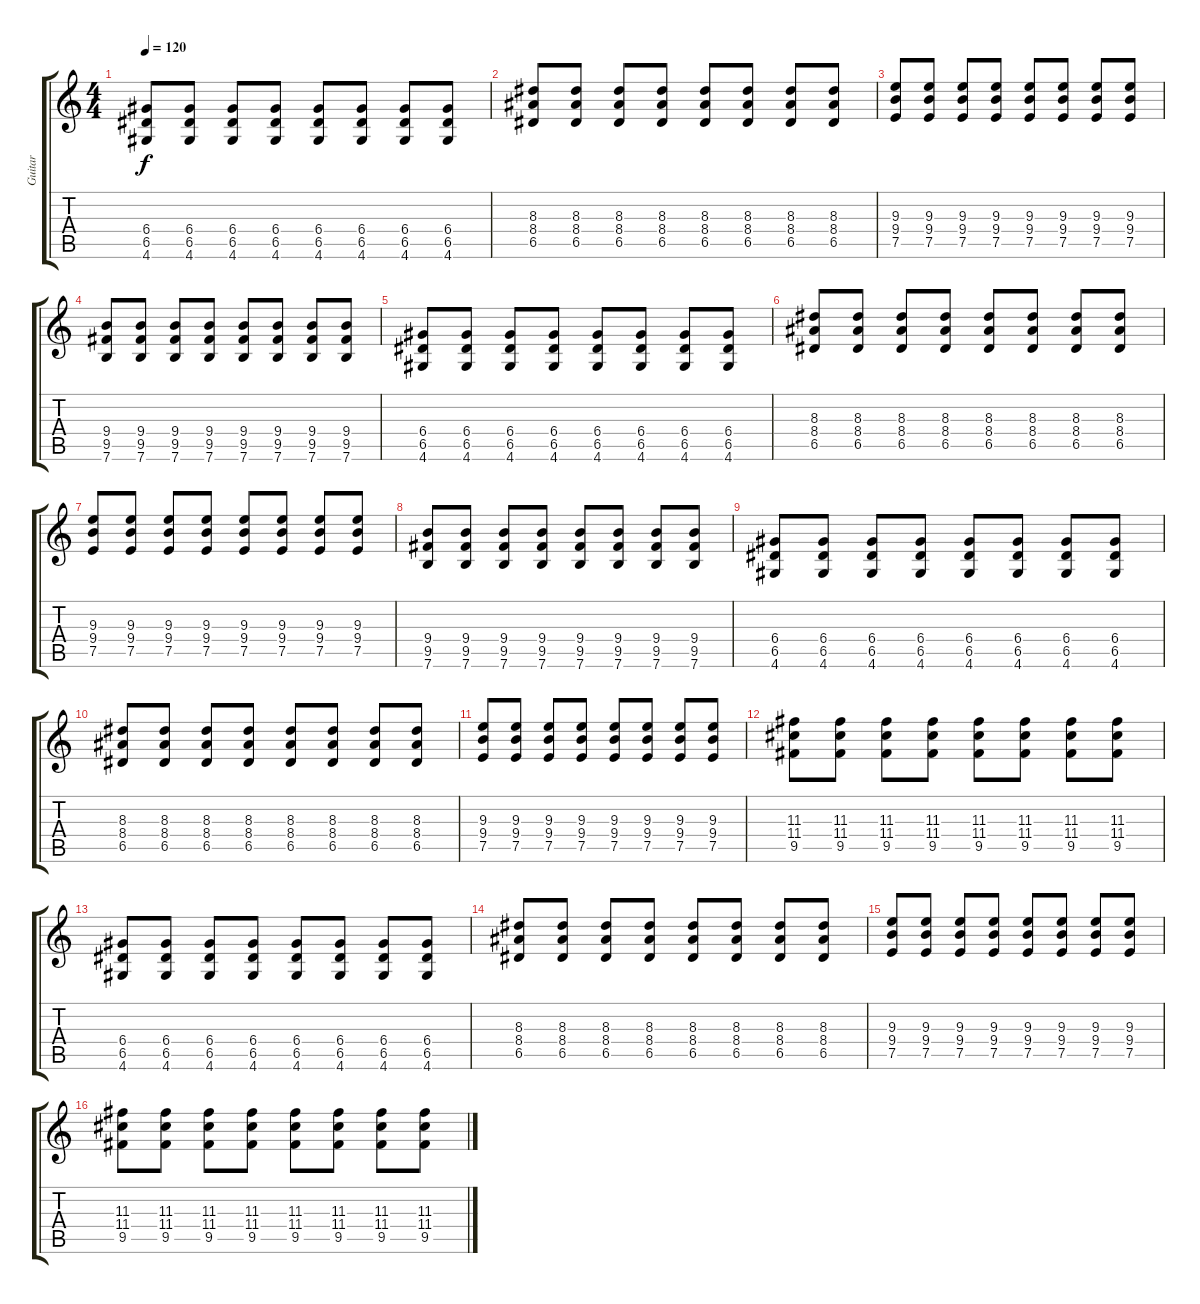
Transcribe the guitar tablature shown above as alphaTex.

\track ("Guitar" "Guitar") {instrument overdrivenguitar}
\staff {score tabs}
\tuning (E4 B3 G3 D3 A2 E2) {hide}
\ts (4 4)
\tempo 120
\clef g2
\ks c
(6.4 6.5 4.6).8{dy f} (6.4 6.5 4.6).8 (6.4 6.5 4.6).8 (6.4 6.5 4.6).8 (6.4 6.5 4.6).8 (6.4 6.5 4.6).8 (6.4 6.5 4.6).8 (6.4 6.5 4.6).8 |
(8.3 8.4 6.5).8 (8.3 8.4 6.5).8 (8.3 8.4 6.5).8 (8.3 8.4 6.5).8 (8.3 8.4 6.5).8 (8.3 8.4 6.5).8 (8.3 8.4 6.5).8 (8.3 8.4 6.5).8 |
(9.3 9.4 7.5).8 (9.3 9.4 7.5).8 (9.3 9.4 7.5).8 (9.3 9.4 7.5).8 (9.3 9.4 7.5).8 (9.3 9.4 7.5).8 (9.3 9.4 7.5).8 (9.3 9.4 7.5).8 |
(9.4 9.5 7.6).8 (9.4 9.5 7.6).8 (9.4 9.5 7.6).8 (9.4 9.5 7.6).8 (9.4 9.5 7.6).8 (9.4 9.5 7.6).8 (9.4 9.5 7.6).8 (9.4 9.5 7.6).8 |
(6.4 6.5 4.6).8 (6.4 6.5 4.6).8 (6.4 6.5 4.6).8 (6.4 6.5 4.6).8 (6.4 6.5 4.6).8 (6.4 6.5 4.6).8 (6.4 6.5 4.6).8 (6.4 6.5 4.6).8 |
(8.3 8.4 6.5).8 (8.3 8.4 6.5).8 (8.3 8.4 6.5).8 (8.3 8.4 6.5).8 (8.3 8.4 6.5).8 (8.3 8.4 6.5).8 (8.3 8.4 6.5).8 (8.3 8.4 6.5).8 |
(9.3 9.4 7.5).8 (9.3 9.4 7.5).8 (9.3 9.4 7.5).8 (9.3 9.4 7.5).8 (9.3 9.4 7.5).8 (9.3 9.4 7.5).8 (9.3 9.4 7.5).8 (9.3 9.4 7.5).8 |
(9.4 9.5 7.6).8 (9.4 9.5 7.6).8 (9.4 9.5 7.6).8 (9.4 9.5 7.6).8 (9.4 9.5 7.6).8 (9.4 9.5 7.6).8 (9.4 9.5 7.6).8 (9.4 9.5 7.6).8 |
(6.4 6.5 4.6).8 (6.4 6.5 4.6).8 (6.4 6.5 4.6).8 (6.4 6.5 4.6).8 (6.4 6.5 4.6).8 (6.4 6.5 4.6).8 (6.4 6.5 4.6).8 (6.4 6.5 4.6).8 |
(8.3 8.4 6.5).8 (8.3 8.4 6.5).8 (8.3 8.4 6.5).8 (8.3 8.4 6.5).8 (8.3 8.4 6.5).8 (8.3 8.4 6.5).8 (8.3 8.4 6.5).8 (8.3 8.4 6.5).8 |
(9.3 9.4 7.5).8 (9.3 9.4 7.5).8 (9.3 9.4 7.5).8 (9.3 9.4 7.5).8 (9.3 9.4 7.5).8 (9.3 9.4 7.5).8 (9.3 9.4 7.5).8 (9.3 9.4 7.5).8 |
(11.3 11.4 9.5).8 (11.3 11.4 9.5).8 (11.3 11.4 9.5).8 (11.3 11.4 9.5).8 (11.3 11.4 9.5).8 (11.3 11.4 9.5).8 (11.3 11.4 9.5).8 (11.3 11.4 9.5).8 |
(6.4 6.5 4.6).8 (6.4 6.5 4.6).8 (6.4 6.5 4.6).8 (6.4 6.5 4.6).8 (6.4 6.5 4.6).8 (6.4 6.5 4.6).8 (6.4 6.5 4.6).8 (6.4 6.5 4.6).8 |
(8.3 8.4 6.5).8 (8.3 8.4 6.5).8 (8.3 8.4 6.5).8 (8.3 8.4 6.5).8 (8.3 8.4 6.5).8 (8.3 8.4 6.5).8 (8.3 8.4 6.5).8 (8.3 8.4 6.5).8 |
(9.3 9.4 7.5).8 (9.3 9.4 7.5).8 (9.3 9.4 7.5).8 (9.3 9.4 7.5).8 (9.3 9.4 7.5).8 (9.3 9.4 7.5).8 (9.3 9.4 7.5).8 (9.3 9.4 7.5).8 |
(11.3 11.4 9.5).8 (11.3 11.4 9.5).8 (11.3 11.4 9.5).8 (11.3 11.4 9.5).8 (11.3 11.4 9.5).8 (11.3 11.4 9.5).8 (11.3 11.4 9.5).8 (11.3 11.4 9.5).8
